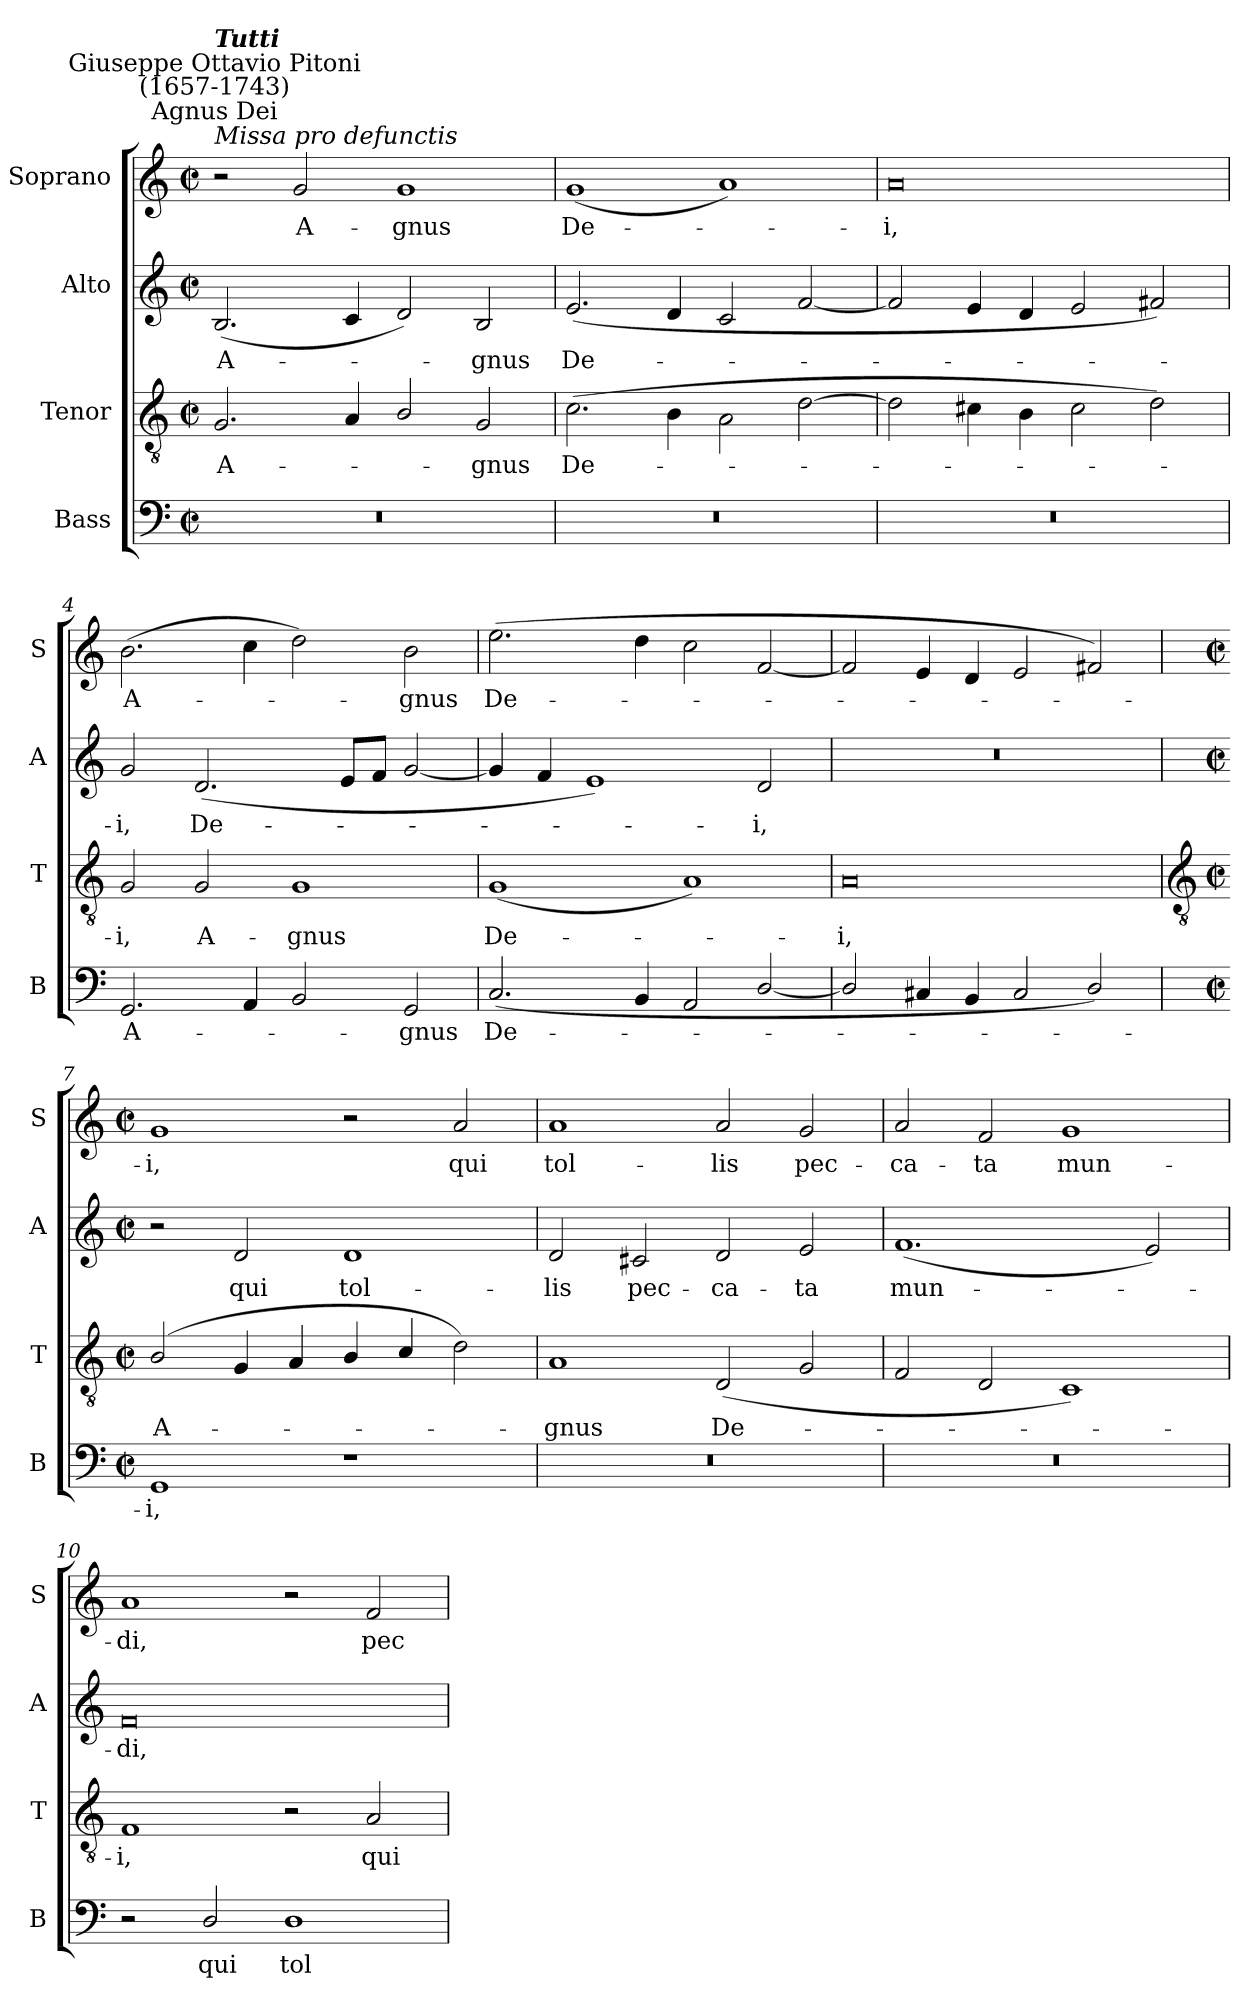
**kern	**text	**kern	**text	**kern	**text	**kern	**text
*part4	*part4	*part3	*part3	*part2	*part2	*part1	*part1
*staff4	*staff4	*staff3	*staff3	*staff2	*staff2	*staff1	*staff1
*I"Bass	*	*I"Tenor	*	*I"Alto	*	*I"Soprano	*
*I'B	*	*I'T	*	*I'A	*	*I'S	*
*clefF4	*	*clefGv2	*	*clefG2	*	*clefG2	*
*k[]	*	*k[]	*	*k[]	*	*k[]	*
*C:	*	*C:	*	*C:	*	*C:	*
*M4/2	*	*M4/2	*	*M4/2	*	*M4/2	*
*met(c|)	*	*met(c|)	*	*met(c|)	*	*met(c|)	*
=1	=1	=1	=1	=1	=1	=1	=1
!	!	!	!	!	!	!LO:TX:a:i:t=Missa pro defunctis	!
!	!	!	!	!	!	!LO:TX:a:cj:t=Agnus Dei	!
!	!	!	!	!	!	!LO:TX:a:cj:t=Giuseppe Ottavio Pitoni\n(1657-1743)	!
!	!	!	!	!	!	!LO:TX:a:Bi:t=Tutti	!
!	!	!	!LO:LY:b	!	!LO:LY:b	!	!
0r	.	2.G	A-	(<2.B	A-	2r	.
!	!	!	!	!	!	!	!LO:LY:b
.	.	.	.	.	.	2g	A-
.	.	4A	.	4c	.	.	.
!	!	!	!	!	!	!	!LO:LY:b
.	.	2B/	.	2d)	.	1g	-gnus
!	!	!	!LO:LY:b	!	!LO:LY:b	!	!
.	.	2G	gnus	2B	gnus	.	.
=2	=2	=2	=2	=2	=2	=2	=2
!	!	!	!LO:LY:b	!	!LO:LY:b	!	!LO:LY:b
0r	.	(>2.c	De-	(<2.e	De-	(<1g	De-
.	.	4B	.	4d	.	.	.
.	.	2A\	.	2c	.	1a)	.
.	.	[2d	.	[2f	.	.	.
=3	=3	=3	=3	=3	=3	=3	=3
!	!	!	!	!	!	!	!LO:LY:b
0r	.	2d]	.	2f]	.	0a	i,
.	.	4c#X	.	4e	.	.	.
.	.	4B	.	4d	.	.	.
.	.	2c#	.	2e	.	.	.
.	.	2d)	.	2f#X)	.	.	.
=4	=4	=4	=4	=4	=4	=4	=4
!	!LO:LY:b	!	!LO:LY:b	!	!LO:LY:b	!	!LO:LY:b
2.GG	A-	2G	i,	2g	i,	(>2.b	A-
!	!	!	!LO:LY:b	!	!LO:LY:b	!	!
.	.	2G	A-	(<2.d	De-	.	.
4AA	.	.	.	.	.	4cc	.
!	!	!	!LO:LY:b	!	!	!	!
2BB	.	1G	-gnus	.	.	2dd)	.
.	.	.	.	8eL	.	.	.
.	.	.	.	8fJ	.	.	.
!	!LO:LY:b	!	!	!	!	!	!LO:LY:b
2GG	gnus	.	.	[2g	.	2b	gnus
=5	=5	=5	=5	=5	=5	=5	=5
!	!LO:LY:b	!	!LO:LY:b	!	!	!	!LO:LY:b
(<2.C	De-	(<1G	De-	4g]	.	(<2.ee	De-
.	.	.	.	4f	.	.	.
.	.	.	.	1e)	.	.	.
4BB	.	.	.	.	.	4dd	.
2AA	.	1A)	.	.	.	2cc	.
!	!	!	!	!	!LO:LY:b	!	!
[2D/	.	.	.	2d	i,	[2f	.
=6	=6	=6	=6	=6	=6	=6	=6
!	!	!	!LO:LY:b	!	!	!	!
2D/]	.	0A	i,	0r	.	2f]	.
4C#X	.	.	.	.	.	4e	.
4BB	.	.	.	.	.	4d	.
2C#	.	.	.	.	.	2e	.
2D/)	.	.	.	.	.	2f#X)	.
!!LO:LB:g=z
=7	=7	=7	=7	=7	=7	=7	=7
*	*	*clefGv2	*	*	*	*	*
*M4/2	*	*M4/2	*	*M4/2	*	*M4/2	*
*met(c|)	*	*met(c|)	*	*met(c|)	*	*met(c|)	*
!	!LO:LY:b	!	!LO:LY:b	!	!	!	!LO:LY:b
1GG	i,	(<2B/	A-	2r	.	1g	i,
!	!	!	!	!	!LO:LY:b	!	!
.	.	4G	.	2d	qui	.	.
.	.	4A	.	.	.	.	.
!	!	!	!	!	!LO:LY:b	!	!
1r	.	4B/	.	1d	tol-	2r	.
.	.	4c/	.	.	.	.	.
!	!	!	!	!	!	!	!LO:LY:b
.	.	2d)	.	.	.	2a	qui
=8	=8	=8	=8	=8	=8	=8	=8
!	!	!	!LO:LY:b	!	!LO:LY:b	!	!LO:LY:b
0r	.	1A	gnus	2d	-lis	1a	tol-
!	!	!	!	!	!LO:LY:b	!	!
.	.	.	.	2c#X	pec-	.	.
!	!	!	!LO:LY:b	!	!LO:LY:b	!	!LO:LY:b
.	.	(<2D	De-	2d	-ca-	2a	-lis
!	!	!	!	!	!LO:LY:b	!	!LO:LY:b
.	.	2G	.	2e	-ta	2g	pec-
=9	=9	=9	=9	=9	=9	=9	=9
!	!	!	!	!	!LO:LY:b	!	!LO:LY:b
0r	.	2F	.	(<1.f	mun-	2a	-ca-
!	!	!	!	!	!	!	!LO:LY:b
.	.	2D	.	.	.	2f	-ta
!	!	!	!	!	!	!	!LO:LY:b
.	.	1C)	.	.	.	1g	mun-
.	.	.	.	2e)	.	.	.
=10	=10	=10	=10	=10	=10	=10	=10
!	!	!	!LO:LY:b	!	!LO:LY:b	!	!LO:LY:b
2r	.	1F	i,	0f	di,	1a	-di,
!	!LO:LY:b	!	!	!	!	!	!
2D/	qui	.	.	.	.	.	.
!	!LO:LY:b	!	!	!	!	!	!
1D	tol-	2r	.	.	.	2r	.
!	!	!	!LO:LY:b	!	!	!	!LO:LY:b
.	.	2A	qui	.	.	2f	pec-
=	=	=	=	=	=	=	=
*-	*-	*-	*-	*-	*-	*-	*-
